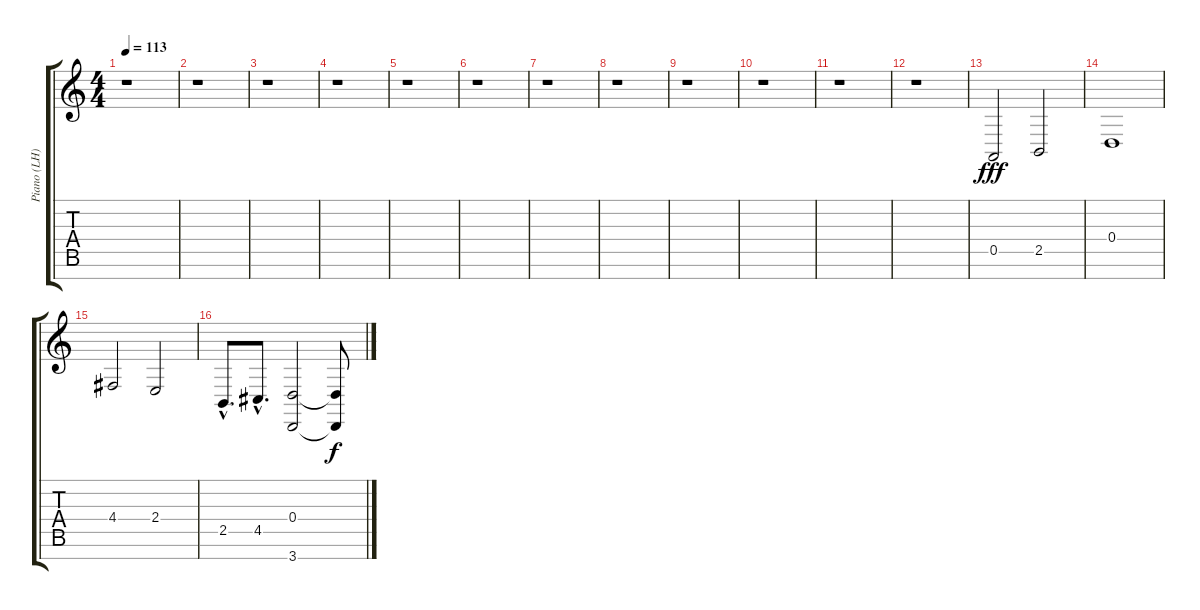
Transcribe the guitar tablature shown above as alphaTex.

\track ("Piano (LH)" "Piano (LH)") {instrument acousticgrandpiano}
\staff {score tabs}
\tuning (E4 B3 G3 D3 A2 E2 B1) {hide}
\ts (4 4)
\tempo 113
\clef g2
\ks c
r.1{dy fff instrument acousticgrandpiano} |
r.1 |
r.1 |
r.1 |
r.1 |
r.1 |
r.1 |
r.1 |
r.1 |
r.1 |
r.1 |
r.1 |
0.5.2 2.5.2 |
0.4.1 |
4.4.2 2.4.2 |
2.5{hac}.8{d} 4.5{hac}.8{d} (0.4 3.7).2 (0.4{t} 3.7{t}).8{dy f}
